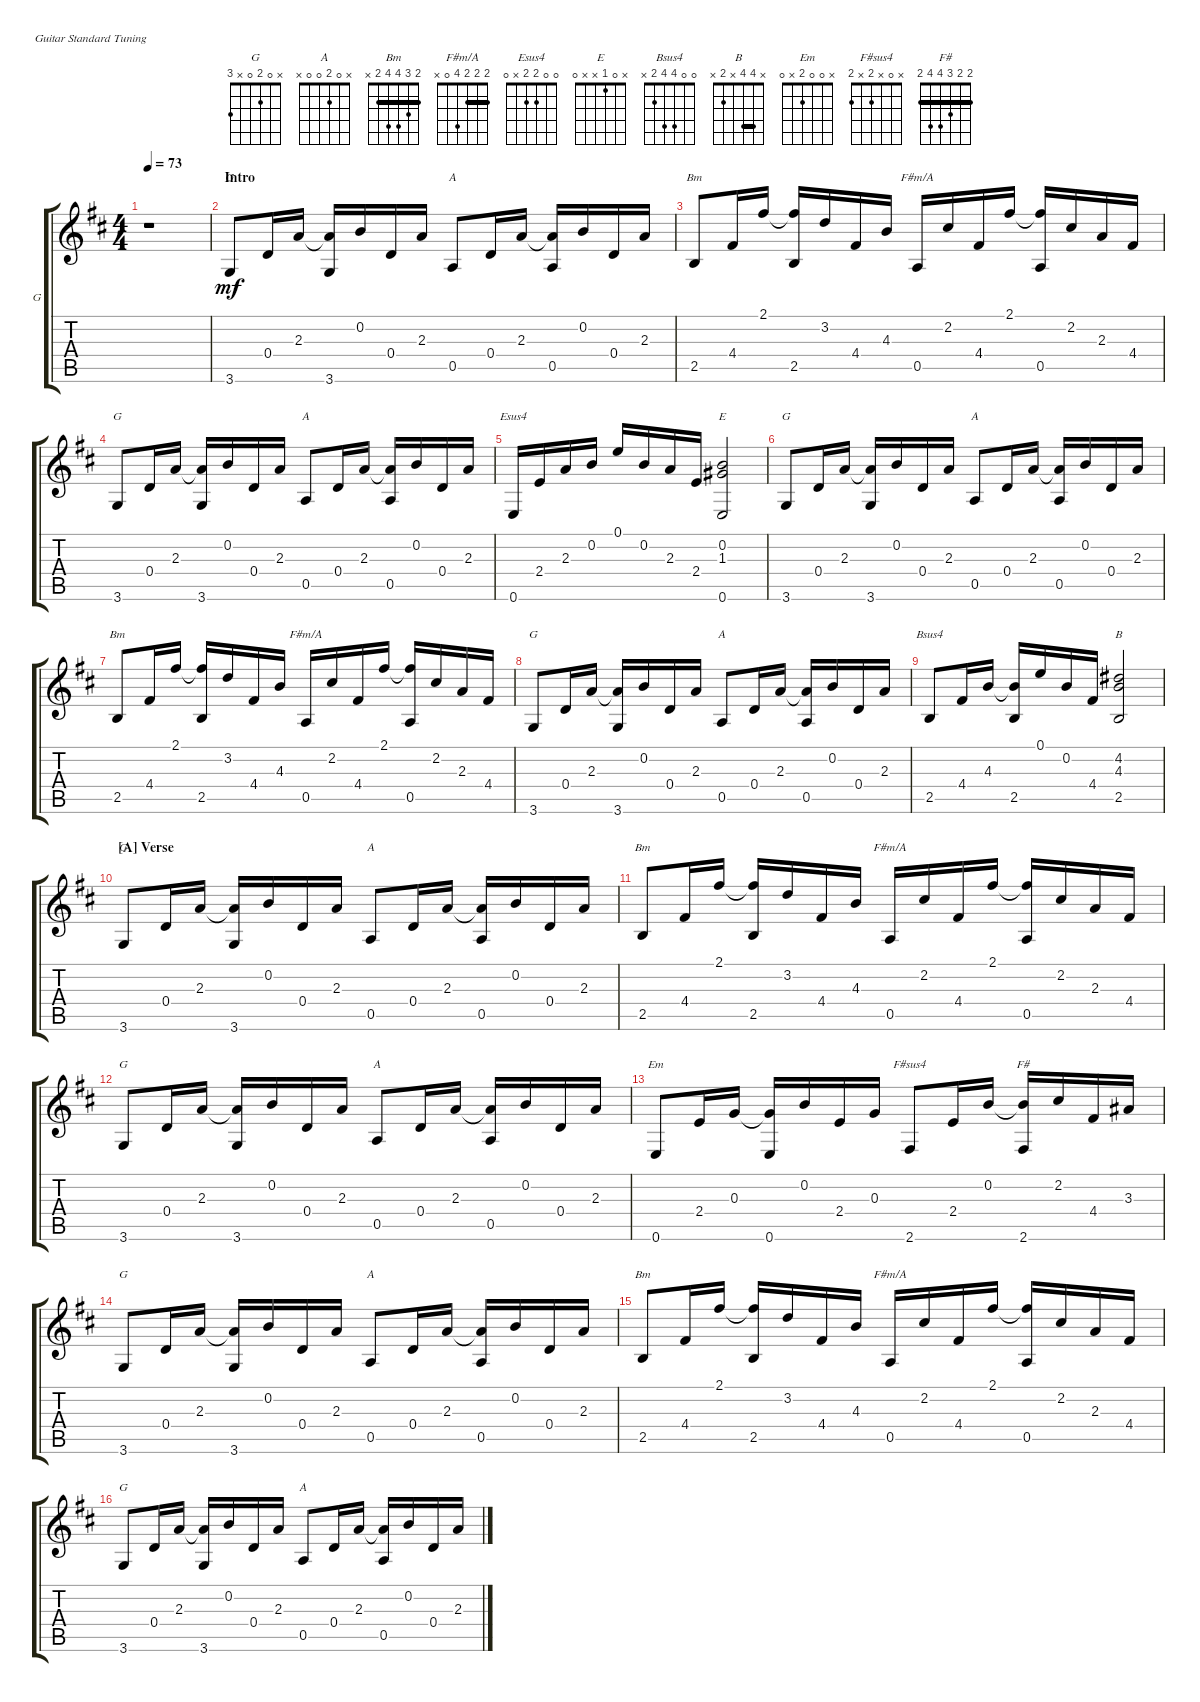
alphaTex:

\defaultSystemsLayout 4
\bracketExtendMode groupsimilarinstruments
\firstSystemTrackNameOrientation horizontal
\otherSystemsTrackNameOrientation horizontal
\track ("Steel Guitar" "G") {instrument acousticguitarsteel}
\staff {score tabs}
\tuning (E4 B3 G3 D3 A2 E2)
\chord ("G" x 0 2 0 x 3)
\chord ("A" x 0 2 0 0 x)
\chord ("Bm" 2 3 4 4 2 x) {barre 2}
\chord ("F#m/A" 2 2 2 4 0 x) {barre (2 2)}
\chord ("Esus4" 0 0 2 2 x 0)
\chord ("E" x 0 1 x x 0)
\chord ("Bsus4" 0 0 4 4 2 x)
\chord ("B" x 4 4 x 2 x) {barre 4}
\chord ("Em" x 0 0 2 x 0)
\chord ("F#sus4" x 0 x 2 x 2)
\chord ("F#" 2 2 3 4 4 2) {barre (2 2)}
\ts (4 4)
\tempo 73
\clef g2
\ks d
r.1{dy mf instrument acousticguitarsteel beam Down} |
\section ("" "Intro")
3.6{acc forcenatural}.8{ch "G" beam Up} 0.4{acc forcenatural}.16{beam Up} 2.3{acc forcenatural}.16{beam Up} (3.6{acc forcenatural} 2.3{t acc forcenatural}).16{beam Up} 0.2{acc forcenatural}.16{beam Up} 0.4{acc forcenatural}.16{beam Up} 2.3{acc forcenatural}.16{beam Up} 0.5{acc forcenatural}.8{ch "A" beam Up} 0.4{acc forcenatural}.16{beam Up} 2.3{acc forcenatural}.16{beam Up} (2.3{t acc forcenatural} 0.5{acc forcenatural}).16{beam Up} 0.2{acc forcenatural}.16{beam Up} 0.4{acc forcenatural}.16{beam Up} 2.3{acc forcenatural}.16{beam Up} |
2.5{acc forcenatural}.8{ch "Bm" beam Up} 4.4{acc #}.16{beam Up} 2.1{acc #}.16{beam Up} (2.1{t acc #} 2.5{acc forcenatural}).16{beam Up} 3.2{acc forcenatural}.16{beam Up} 4.4{acc #}.16{beam Up} 4.3{acc forcenatural}.16{beam Up} 0.5{acc forcenatural}.16{ch "F#m/A" beam Up} 2.2{acc #}.16{beam Up} 4.4{acc #}.16{beam Up} 2.1{acc #}.16{beam Up} (2.1{t acc #} 0.5{acc forcenatural}).16{beam Up} 2.2{acc #}.16{beam Up} 2.3{acc forcenatural}.16{beam Up} 4.4{acc #}.16{beam Up} |
3.6{acc forcenatural}.8{ch "G" beam Up} 0.4{acc forcenatural}.16{beam Up} 2.3{acc forcenatural}.16{beam Up} (3.6{acc forcenatural} 2.3{t acc forcenatural}).16{beam Up} 0.2{acc forcenatural}.16{beam Up} 0.4{acc forcenatural}.16{beam Up} 2.3{acc forcenatural}.16{beam Up} 0.5{acc forcenatural}.8{ch "A" beam Up} 0.4{acc forcenatural}.16{beam Up} 2.3{acc forcenatural}.16{beam Up} (2.3{t acc forcenatural} 0.5{acc forcenatural}).16{beam Up} 0.2{acc forcenatural}.16{beam Up} 0.4{acc forcenatural}.16{beam Up} 2.3{acc forcenatural}.16{beam Up} |
0.6{acc forcenatural}.16{ch "Esus4" beam Up} 2.4{acc forcenatural}.16{beam Up} 2.3{acc forcenatural}.16{beam Up} 0.2{acc forcenatural}.16{beam Up} 0.1{acc forcenatural}.16{beam Up} 0.2{acc forcenatural}.16{beam Up} 2.3{acc forcenatural}.16{beam Up} 2.4{acc forcenatural}.16{beam Up} (0.2{acc forcenatural} 1.3{acc #} 0.6{acc forcenatural}).2{ch "E" beam Up} |
3.6{acc forcenatural}.8{ch "G" beam Up} 0.4{acc forcenatural}.16{beam Up} 2.3{acc forcenatural}.16{beam Up} (3.6{acc forcenatural} 2.3{t acc forcenatural}).16{beam Up} 0.2{acc forcenatural}.16{beam Up} 0.4{acc forcenatural}.16{beam Up} 2.3{acc forcenatural}.16{beam Up} 0.5{acc forcenatural}.8{ch "A" beam Up} 0.4{acc forcenatural}.16{beam Up} 2.3{acc forcenatural}.16{beam Up} (2.3{t acc forcenatural} 0.5{acc forcenatural}).16{beam Up} 0.2{acc forcenatural}.16{beam Up} 0.4{acc forcenatural}.16{beam Up} 2.3{acc forcenatural}.16{beam Up} |
2.5{acc forcenatural}.8{ch "Bm" beam Up} 4.4{acc #}.16{beam Up} 2.1{acc #}.16{beam Up} (2.1{t acc #} 2.5{acc forcenatural}).16{beam Up} 3.2{acc forcenatural}.16{beam Up} 4.4{acc #}.16{beam Up} 4.3{acc forcenatural}.16{beam Up} 0.5{acc forcenatural}.16{ch "F#m/A" beam Up} 2.2{acc #}.16{beam Up} 4.4{acc #}.16{beam Up} 2.1{acc #}.16{beam Up} (2.1{t acc #} 0.5{acc forcenatural}).16{beam Up} 2.2{acc #}.16{beam Up} 2.3{acc forcenatural}.16{beam Up} 4.4{acc #}.16{beam Up} |
3.6{acc forcenatural}.8{ch "G" beam Up} 0.4{acc forcenatural}.16{beam Up} 2.3{acc forcenatural}.16{beam Up} (3.6{acc forcenatural} 2.3{t acc forcenatural}).16{beam Up} 0.2{acc forcenatural}.16{beam Up} 0.4{acc forcenatural}.16{beam Up} 2.3{acc forcenatural}.16{beam Up} 0.5{acc forcenatural}.8{ch "A" beam Up} 0.4{acc forcenatural}.16{beam Up} 2.3{acc forcenatural}.16{beam Up} (2.3{t acc forcenatural} 0.5{acc forcenatural}).16{beam Up} 0.2{acc forcenatural}.16{beam Up} 0.4{acc forcenatural}.16{beam Up} 2.3{acc forcenatural}.16{beam Up} |
2.5{acc forcenatural}.8{ch "Bsus4" beam Up} 4.4{acc #}.16{beam Up} 4.3{acc forcenatural}.16{beam Up} (4.3{t acc forcenatural} 2.5{acc forcenatural}).16{beam Up} 0.1{acc forcenatural}.16{beam Up} 0.2{acc forcenatural}.16{beam Up} 4.4{acc #}.16{beam Up} (4.2{acc #} 4.3{acc forcenatural} 2.5{acc forcenatural}).2{ch "B" beam Up} |
\section ("A" "Verse")
3.6{acc forcenatural}.8{ch "G" beam Up} 0.4{acc forcenatural}.16{beam Up} 2.3{acc forcenatural}.16{beam Up} (3.6{acc forcenatural} 2.3{t acc forcenatural}).16{beam Up} 0.2{acc forcenatural}.16{beam Up} 0.4{acc forcenatural}.16{beam Up} 2.3{acc forcenatural}.16{beam Up} 0.5{acc forcenatural}.8{ch "A" beam Up} 0.4{acc forcenatural}.16{beam Up} 2.3{acc forcenatural}.16{beam Up} (2.3{t acc forcenatural} 0.5{acc forcenatural}).16{beam Up} 0.2{acc forcenatural}.16{beam Up} 0.4{acc forcenatural}.16{beam Up} 2.3{acc forcenatural}.16{beam Up} |
2.5{acc forcenatural}.8{ch "Bm" beam Up} 4.4{acc #}.16{beam Up} 2.1{acc #}.16{beam Up} (2.1{t acc #} 2.5{acc forcenatural}).16{beam Up} 3.2{acc forcenatural}.16{beam Up} 4.4{acc #}.16{beam Up} 4.3{acc forcenatural}.16{beam Up} 0.5{acc forcenatural}.16{ch "F#m/A" beam Up} 2.2{acc #}.16{beam Up} 4.4{acc #}.16{beam Up} 2.1{acc #}.16{beam Up} (2.1{t acc #} 0.5{acc forcenatural}).16{beam Up} 2.2{acc #}.16{beam Up} 2.3{acc forcenatural}.16{beam Up} 4.4{acc #}.16{beam Up} |
3.6{acc forcenatural}.8{ch "G" beam Up} 0.4{acc forcenatural}.16{beam Up} 2.3{acc forcenatural}.16{beam Up} (3.6{acc forcenatural} 2.3{t acc forcenatural}).16{beam Up} 0.2{acc forcenatural}.16{beam Up} 0.4{acc forcenatural}.16{beam Up} 2.3{acc forcenatural}.16{beam Up} 0.5{acc forcenatural}.8{ch "A" beam Up} 0.4{acc forcenatural}.16{beam Up} 2.3{acc forcenatural}.16{beam Up} (2.3{t acc forcenatural} 0.5{acc forcenatural}).16{beam Up} 0.2{acc forcenatural}.16{beam Up} 0.4{acc forcenatural}.16{beam Up} 2.3{acc forcenatural}.16{beam Up} |
0.6{acc forcenatural}.8{ch "Em" beam Up} 2.4{acc forcenatural}.16{beam Up} 0.3{acc forcenatural}.16{beam Up} (0.3{t acc forcenatural} 0.6{acc forcenatural}).16{beam Up} 0.2{acc forcenatural}.16{beam Up} 2.4{acc forcenatural}.16{beam Up} 0.3{acc forcenatural}.16{beam Up} 2.6{acc #}.8{ch "F#sus4" beam Up} 2.4{acc forcenatural}.16{beam Up} 0.2{acc forcenatural}.16{beam Up} (0.2{t acc forcenatural} 2.6{acc #}).16{ch "F#" beam Up} 2.2{acc #}.16{beam Up} 4.4{acc #}.16{beam Up} 3.3{acc #}.16{beam Up} |
3.6{acc forcenatural}.8{ch "G" beam Up} 0.4{acc forcenatural}.16{beam Up} 2.3{acc forcenatural}.16{beam Up} (3.6{acc forcenatural} 2.3{t acc forcenatural}).16{beam Up} 0.2{acc forcenatural}.16{beam Up} 0.4{acc forcenatural}.16{beam Up} 2.3{acc forcenatural}.16{beam Up} 0.5{acc forcenatural}.8{ch "A" beam Up} 0.4{acc forcenatural}.16{beam Up} 2.3{acc forcenatural}.16{beam Up} (2.3{t acc forcenatural} 0.5{acc forcenatural}).16{beam Up} 0.2{acc forcenatural}.16{beam Up} 0.4{acc forcenatural}.16{beam Up} 2.3{acc forcenatural}.16{beam Up} |
2.5{acc forcenatural}.8{ch "Bm" beam Up} 4.4{acc #}.16{beam Up} 2.1{acc #}.16{beam Up} (2.1{t acc #} 2.5{acc forcenatural}).16{beam Up} 3.2{acc forcenatural}.16{beam Up} 4.4{acc #}.16{beam Up} 4.3{acc forcenatural}.16{beam Up} 0.5{acc forcenatural}.16{ch "F#m/A" beam Up} 2.2{acc #}.16{beam Up} 4.4{acc #}.16{beam Up} 2.1{acc #}.16{beam Up} (2.1{t acc #} 0.5{acc forcenatural}).16{beam Up} 2.2{acc #}.16{beam Up} 2.3{acc forcenatural}.16{beam Up} 4.4{acc #}.16{beam Up} |
3.6{acc forcenatural}.8{ch "G" beam Up} 0.4{acc forcenatural}.16{beam Up} 2.3{acc forcenatural}.16{beam Up} (3.6{acc forcenatural} 2.3{t acc forcenatural}).16{beam Up} 0.2{acc forcenatural}.16{beam Up} 0.4{acc forcenatural}.16{beam Up} 2.3{acc forcenatural}.16{beam Up} 0.5{acc forcenatural}.8{ch "A" beam Up} 0.4{acc forcenatural}.16{beam Up} 2.3{acc forcenatural}.16{beam Up} (2.3{t acc forcenatural} 0.5{acc forcenatural}).16{beam Up} 0.2{acc forcenatural}.16{beam Up} 0.4{acc forcenatural}.16{beam Up} 2.3{acc forcenatural}.16{beam Up}
